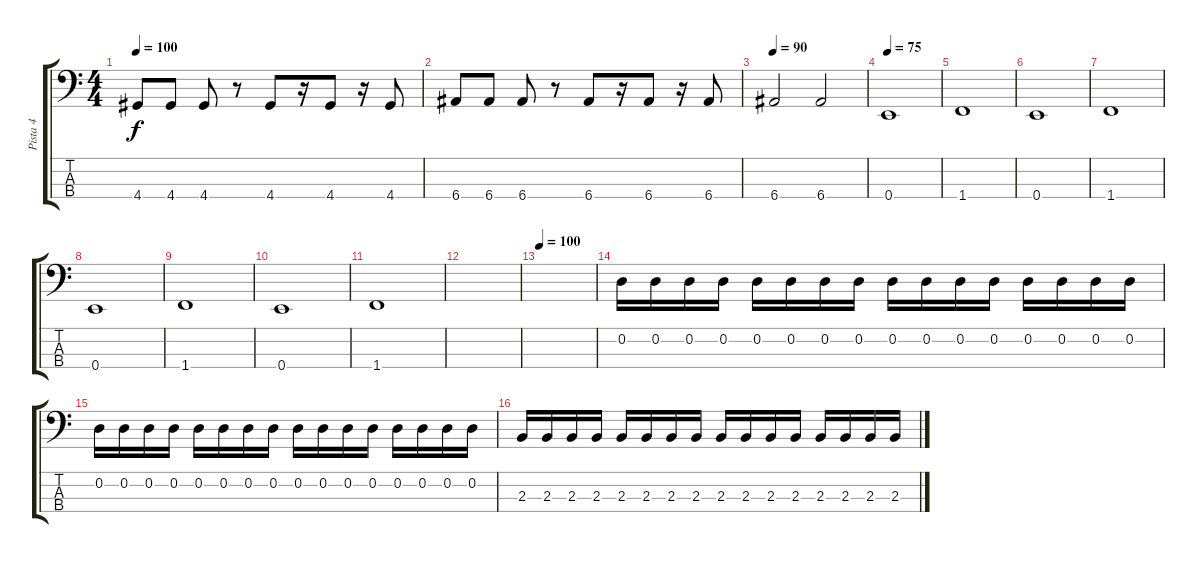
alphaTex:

\track ("Pista 4" "Pista 4") {instrument electricbassfinger}
\staff {score tabs}
\tuning (G2 D2 A1 E1) {hide}
\ts (4 4)
\tempo 100
\clef f4
\ks c
4.4.8{dy f} 4.4.8 4.4.8 r.8 4.4.8 r.16 4.4.8 r.16 4.4.8 |
6.4.8 6.4.8 6.4.8 r.8 6.4.8 r.16 6.4.8 r.16 6.4.8 |
\tempo 90
6.4.2 6.4.2 |
\tempo 75
0.4.1 |
1.4.1 |
0.4.1 |
1.4.1 |
0.4.1 |
1.4.1 |
0.4.1 |
1.4.1 |
|
\tempo 100
|
0.2.16 0.2.16 0.2.16 0.2.16 0.2.16 0.2.16 0.2.16 0.2.16 0.2.16 0.2.16 0.2.16 0.2.16 0.2.16 0.2.16 0.2.16 0.2.16 |
0.2.16 0.2.16 0.2.16 0.2.16 0.2.16 0.2.16 0.2.16 0.2.16 0.2.16 0.2.16 0.2.16 0.2.16 0.2.16 0.2.16 0.2.16 0.2.16 |
2.3.16 2.3.16 2.3.16 2.3.16 2.3.16 2.3.16 2.3.16 2.3.16 2.3.16 2.3.16 2.3.16 2.3.16 2.3.16 2.3.16 2.3.16 2.3.16
